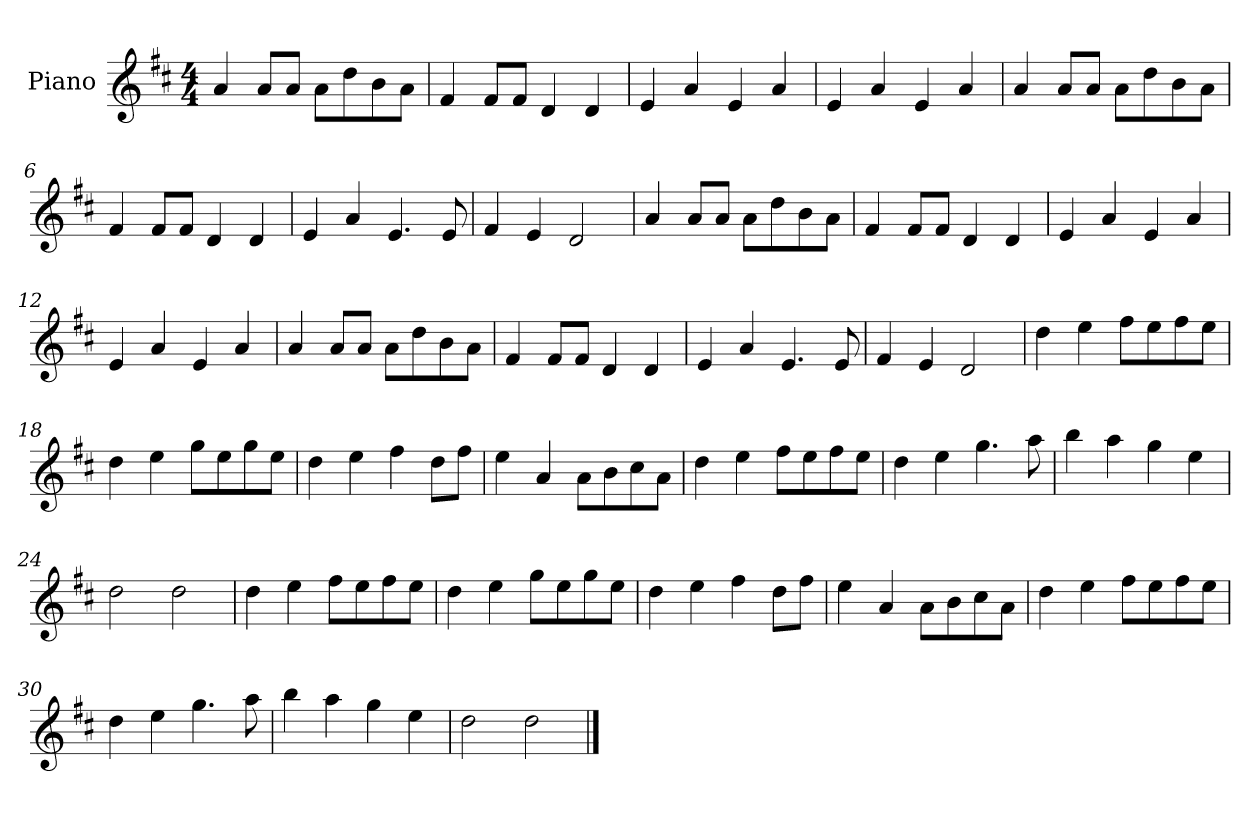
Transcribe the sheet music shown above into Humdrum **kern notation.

**kern
*part1
*staff1
*I"Piano
*I'Pno
*clefG2
*k[f#c#]
*M4/4
=1
4a/
8a/L
8a/J
8a\L
8dd\
8b\
8a\J
=2
4f#/
8f#/L
8f#/J
4d/
4d/
=3
4e/
4a/
4e/
4a/
=4
4e/
4a/
4e/
4a/
=5
4a/
8a/L
8a/J
8a\L
8dd\
8b\
8a\J
=6
4f#/
8f#/L
8f#/J
4d/
4d/
=7
4e/
4a/
4.e/
8e/
=8
4f#/
4e/
2d/
=9
4a/
8a/L
8a/J
8a\L
8dd\
8b\
8a\J
=10
4f#/
8f#/L
8f#/J
4d/
4d/
=11
4e/
4a/
4e/
4a/
=12
4e/
4a/
4e/
4a/
=13
4a/
8a/L
8a/J
8a\L
8dd\
8b\
8a\J
=14
4f#/
8f#/L
8f#/J
4d/
4d/
=15
4e/
4a/
4.e/
8e/
=16
4f#/
4e/
2d/
=17
4dd\
4ee\
8ff#\L
8ee\
8ff#\
8ee\J
=18
4dd\
4ee\
8gg\L
8ee\
8gg\
8ee\J
=19
4dd\
4ee\
4ff#\
8dd\L
8ff#\J
=20
4ee\
4a/
8a\L
8b\
8cc#\
8a\J
=21
4dd\
4ee\
8ff#\L
8ee\
8ff#\
8ee\J
=22
4dd\
4ee\
4.gg\
8aa\
=23
4bb\
4aa\
4gg\
4ee\
=24
2dd\
2dd\
=25
4dd\
4ee\
8ff#\L
8ee\
8ff#\
8ee\J
=26
4dd\
4ee\
8gg\L
8ee\
8gg\
8ee\J
=27
4dd\
4ee\
4ff#\
8dd\L
8ff#\J
=28
4ee\
4a/
8a\L
8b\
8cc#\
8a\J
=29
4dd\
4ee\
8ff#\L
8ee\
8ff#\
8ee\J
=30
4dd\
4ee\
4.gg\
8aa\
=31
4bb\
4aa\
4gg\
4ee\
=32
2dd\
2dd\
==
*-
